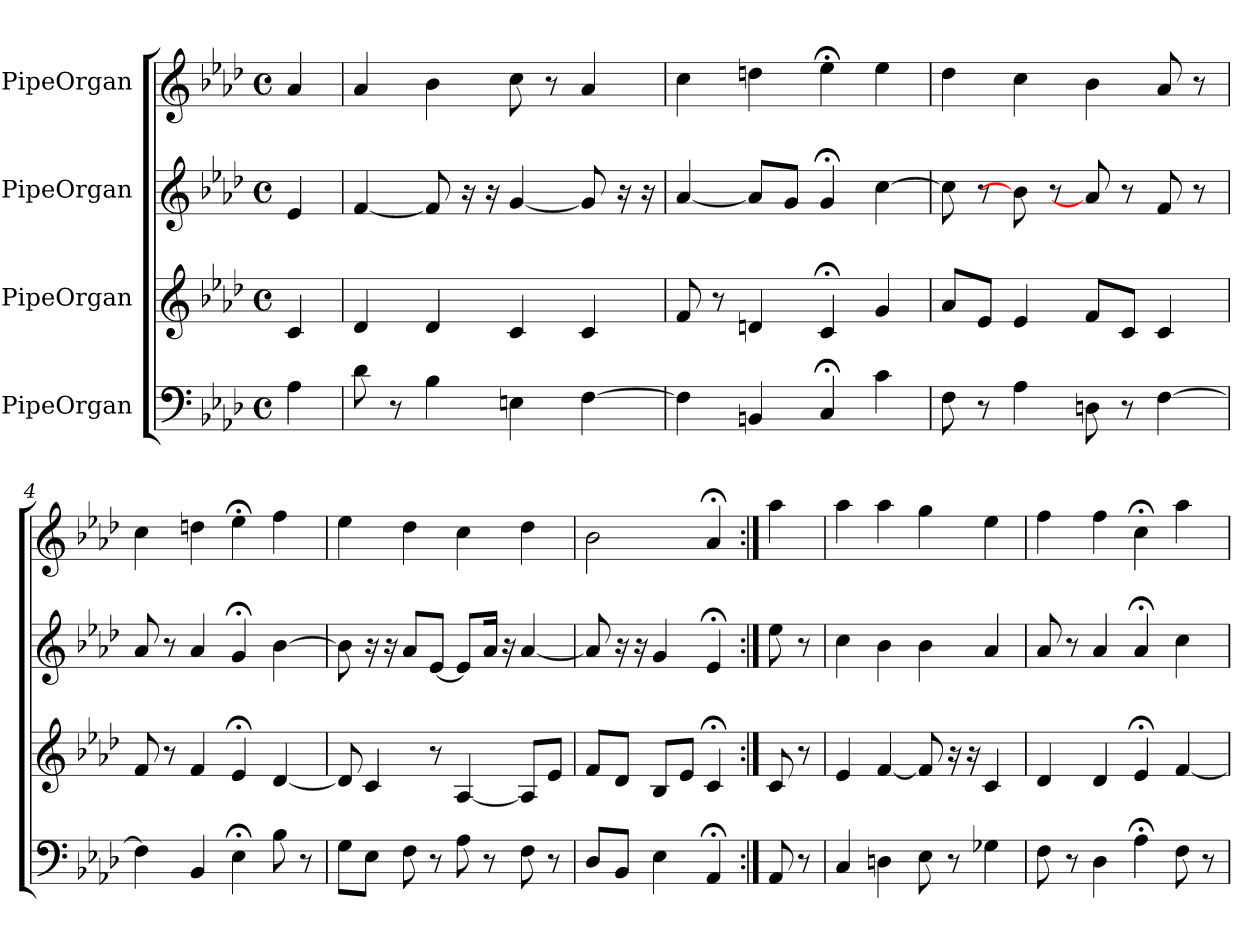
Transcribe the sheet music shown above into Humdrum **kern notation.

**kern	**kern	**kern	**kern
*part4	*part3	*part2	*part1
*staff4	*staff3	*staff2	*staff1
*I"PipeOrgan	*I"PipeOrgan	*I"PipeOrgan	*I"PipeOrgan
*k[b-e-a-d-]	*k[b-e-a-d-]	*k[b-e-a-d-]	*k[b-e-a-d-]
*A-:	*A-:	*A-:	*A-:
*M4/4	*M4/4	*M4/4	*M4/4
*met(c)	*met(c)	*met(c)	*met(c)
*MM60	*MM60	*MM60	*MM60
=	=	=	=
4A-	4c	4e-	4a-
=1	=1	=1	=1
8d-	4d-	[4f	4a-
8r	.	.	.
4B-	4d-	8f]	4b-
.	.	16r	.
.	.	16r	.
4En	4c	[4g	8cc
.	.	.	8r
[4F	4c	8g]	4a-
.	.	16r	.
.	.	16r	.
=2	=2	=2	=2
4F]	8f	[4a-	4cc
.	8r	.	.
4BBn	4dn	8a-L]	4ddn
.	.	8gJ	.
4C;<	4c;<	4g;<	4ee-;<
4c	4g	[4cc	4ee-
=3	=3	=3	=3
8F	8a-L	8cc]	4dd-
8r	8e-J	8r	.
4A-	4e-	8b-]	4cc
.	.	8r	.
8Dn	8fL	8a-]	4b-
8r	8cJ	8r	.
[4F	4c	8f	8a-
.	.	8r	8r
=4	=4	=4	=4
4F]	8f	8a-	4cc
.	8r	8r	.
4BB-	4f	4a-	4ddn
4E-;<	4e-;<	4g;<	4ee-;<
8B-	[4d-	[4b-	4ff
8r	.	.	.
=5	=5	=5	=5
8GL	8d-]	8b-]	4ee-
8E-J	4c	16r	.
.	.	16r	.
8F	.	8a-L	4dd-
8r	8r	[8e-J	.
8A-	[4A-	8e-L]	4cc
8r	.	16a-Jk	.
.	.	16r	.
8F	8A-L]	[4a-	4dd-
8r	8e-J	.	.
=6	=6	=6	=6
8D-L	8fL	8a-]	2b-
8BB-J	8d-J	16r	.
.	.	16r	.
4E-	8B-L	4g	.
.	8e-J	.	.
4AA-;<	4c;<	4e-;<	4a-;<
=:|!	=:|!	=:|!	=:|!
8AA-	8c	8ee-	4aa-
8r	8r	8r	.
=7	=7	=7	=7
4C	4e-	4cc	4aa-
4Dn	[4f	4b-	4aa-
8E-	8f]	4b-	4gg
8r	16r	.	.
.	16r	.	.
4G-X	4c	4a-	4ee-
=8	=8	=8	=8
8F	4d-	8a-	4ff
8r	.	8r	.
4D-	4d-	4a-	4ff
4A-;<	4e-;<	4a-;<	4cc;<
8F	[4f	4cc	4aa-
8r	.	.	.
=	=	=	=
*-	*-	*-	*-
